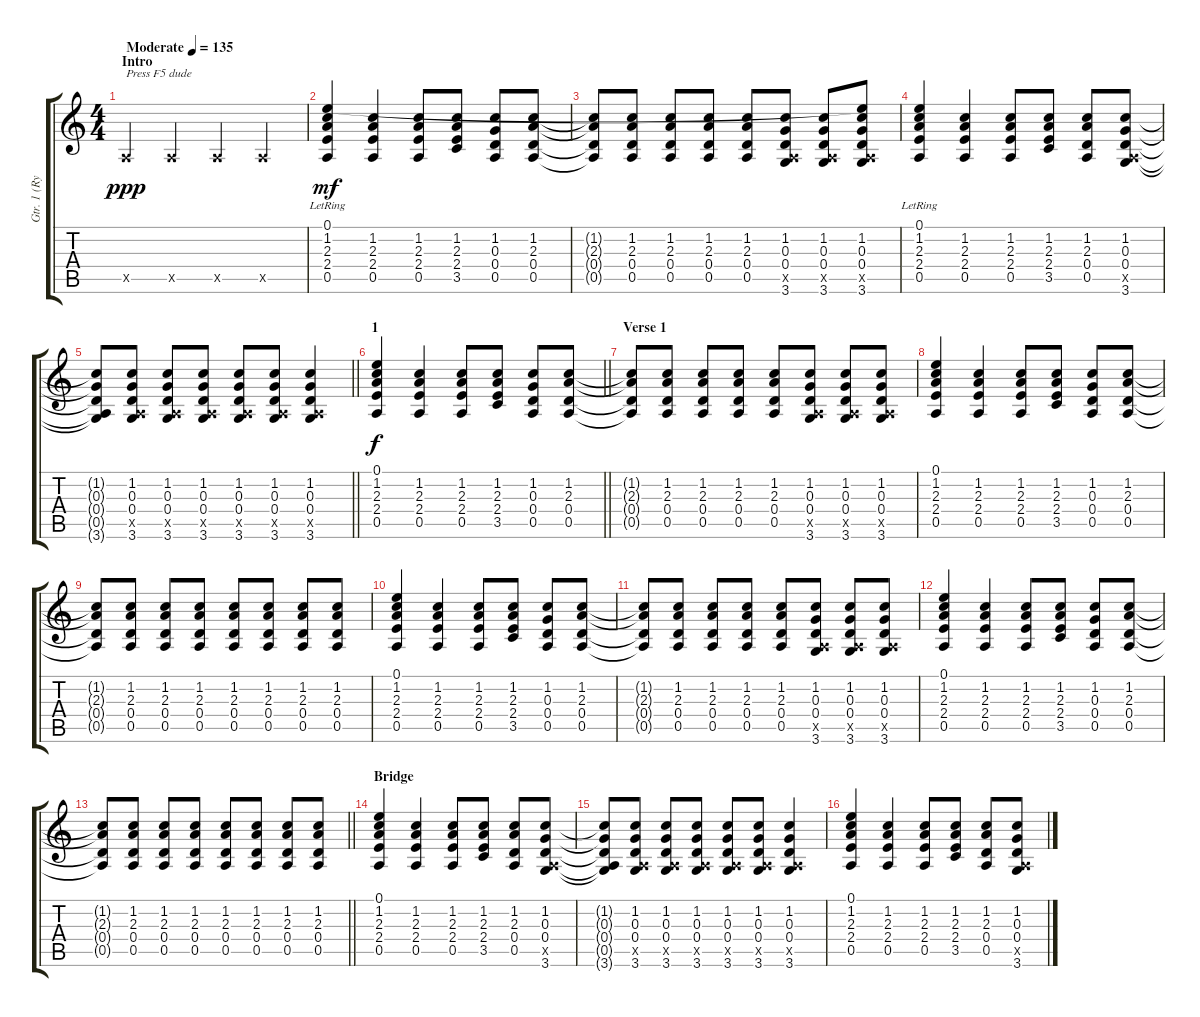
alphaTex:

\track ("Gtr. 1 (Ryan key)" "Gtr. 1 (Ry") {instrument acousticguitarsteel}
\staff {score tabs}
\tuning (E4 B3 G3 D3 A2 E2) {hide}
\ts (4 4)
\section ("" "Intro")
\tempo (135 "Moderate")
\clef g2
\ks c
0.5{x}.4{txt "Press F5 dude" dy ppp instrument acousticguitarsteel} 0.5{x}.4 0.5{x}.4 0.5{x}.4 |
(0.1{lr} 1.2 2.3 2.4 0.5).4{dy mf} (1.2 2.3 2.4 0.5).4 (1.2 2.3 2.4 0.5).8 (1.2 2.3 2.4 3.5).8 (1.2 0.3 0.4 0.5).8 (1.2 2.3 0.4 0.5).8 |
(1.2{t} 2.3{t} 0.4{t} 0.5{t}).8 (1.2 2.3 0.4 0.5).8 (1.2 2.3 0.4 0.5).8 (1.2 2.3 0.4 0.5).8 (1.2 2.3 0.4 0.5).8 (1.2 0.3 0.4 0.5{x} 3.6).8 (1.2 0.3 0.4 0.5{x} 3.6).8 (0.1{t} 1.2 0.3 0.4 0.5{x} 3.6).8 |
(0.1{lr} 1.2 2.3 2.4 0.5).4 (1.2 2.3 2.4 0.5).4 (1.2 2.3 2.4 0.5).8 (1.2 2.3 2.4 3.5).8 (1.2 2.3 0.4 0.5).8 (1.2 0.3 0.4 0.5{x} 3.6).8 |
\barLineRight lightlight
(1.2{t} 0.3{t} 0.4{t} 0.5{t} 3.6{t}).8 (1.2 0.3 0.4 0.5{x} 3.6).8 (1.2 0.3 0.4 0.5{x} 3.6).8 (1.2 0.3 0.4 0.5{x} 3.6).8 (1.2 0.3 0.4 0.5{x} 3.6).8 (1.2 0.3 0.4 0.5{x} 3.6).8 (1.2 0.3 0.4 0.5{x} 3.6).4 |
\section ("" "1")
\barLineRight lightlight
(0.1 1.2 2.3 2.4 0.5).4{dy f} (1.2 2.3 2.4 0.5).4 (1.2 2.3 2.4 0.5).8 (1.2 2.3 2.4 3.5).8 (1.2 0.3 0.4 0.5).8 (1.2 2.3 0.4 0.5).8 |
\section ("" "Verse 1")
(1.2{t} 2.3{t} 0.4{t} 0.5{t}).8 (1.2 2.3 0.4 0.5).8 (1.2 2.3 0.4 0.5).8 (1.2 2.3 0.4 0.5).8 (1.2 2.3 0.4 0.5).8 (1.2 0.3 0.4 0.5{x} 3.6).8 (1.2 0.3 0.4 0.5{x} 3.6).8 (1.2 0.3 0.4 0.5{x} 3.6).8 |
(0.1 1.2 2.3 2.4 0.5).4 (1.2 2.3 2.4 0.5).4 (1.2 2.3 2.4 0.5).8 (1.2 2.3 2.4 3.5).8 (1.2 0.3 0.4 0.5).8 (1.2 2.3 0.4 0.5).8 |
(1.2{t} 2.3{t} 0.4{t} 0.5{t}).8 (1.2 2.3 0.4 0.5).8 (1.2 2.3 0.4 0.5).8 (1.2 2.3 0.4 0.5).8 (1.2 2.3 0.4 0.5).8 (1.2 2.3 0.4 0.5).8 (1.2 2.3 0.4 0.5).8 (1.2 2.3 0.4 0.5).8 |
(0.1 1.2 2.3 2.4 0.5).4 (1.2 2.3 2.4 0.5).4 (1.2 2.3 2.4 0.5).8 (1.2 2.3 2.4 3.5).8 (1.2 0.3 0.4 0.5).8 (1.2 2.3 0.4 0.5).8 |
(1.2{t} 2.3{t} 0.4{t} 0.5{t}).8 (1.2 2.3 0.4 0.5).8 (1.2 2.3 0.4 0.5).8 (1.2 2.3 0.4 0.5).8 (1.2 2.3 0.4 0.5).8 (1.2 0.3 0.4 0.5{x} 3.6).8 (1.2 0.3 0.4 0.5{x} 3.6).8 (1.2 0.3 0.4 0.5{x} 3.6).8 |
(0.1 1.2 2.3 2.4 0.5).4 (1.2 2.3 2.4 0.5).4 (1.2 2.3 2.4 0.5).8 (1.2 2.3 2.4 3.5).8 (1.2 0.3 0.4 0.5).8 (1.2 2.3 0.4 0.5).8 |
\barLineRight lightlight
(1.2{t} 2.3{t} 0.4{t} 0.5{t}).8 (1.2 2.3 0.4 0.5).8 (1.2 2.3 0.4 0.5).8 (1.2 2.3 0.4 0.5).8 (1.2 2.3 0.4 0.5).8 (1.2 2.3 0.4 0.5).8 (1.2 2.3 0.4 0.5).8 (1.2 2.3 0.4 0.5).8 |
\section ("" "Bridge")
(0.1 1.2 2.3 2.4 0.5).4 (1.2 2.3 2.4 0.5).4 (1.2 2.3 2.4 0.5).8 (1.2 2.3 2.4 3.5).8 (1.2 2.3 0.4 0.5).8 (1.2 0.3 0.4 0.5{x} 3.6).8 |
(1.2{t} 0.3{t} 0.4{t} 0.5{t} 3.6{t}).8 (1.2 0.3 0.4 0.5{x} 3.6).8 (1.2 0.3 0.4 0.5{x} 3.6).8 (1.2 0.3 0.4 0.5{x} 3.6).8 (1.2 0.3 0.4 0.5{x} 3.6).8 (1.2 0.3 0.4 0.5{x} 3.6).8 (1.2 0.3 0.4 0.5{x} 3.6).4 |
(0.1 1.2 2.3 2.4 0.5).4 (1.2 2.3 2.4 0.5).4 (1.2 2.3 2.4 0.5).8 (1.2 2.3 2.4 3.5).8 (1.2 2.3 0.4 0.5).8 (1.2 0.3 0.4 0.5{x} 3.6).8
